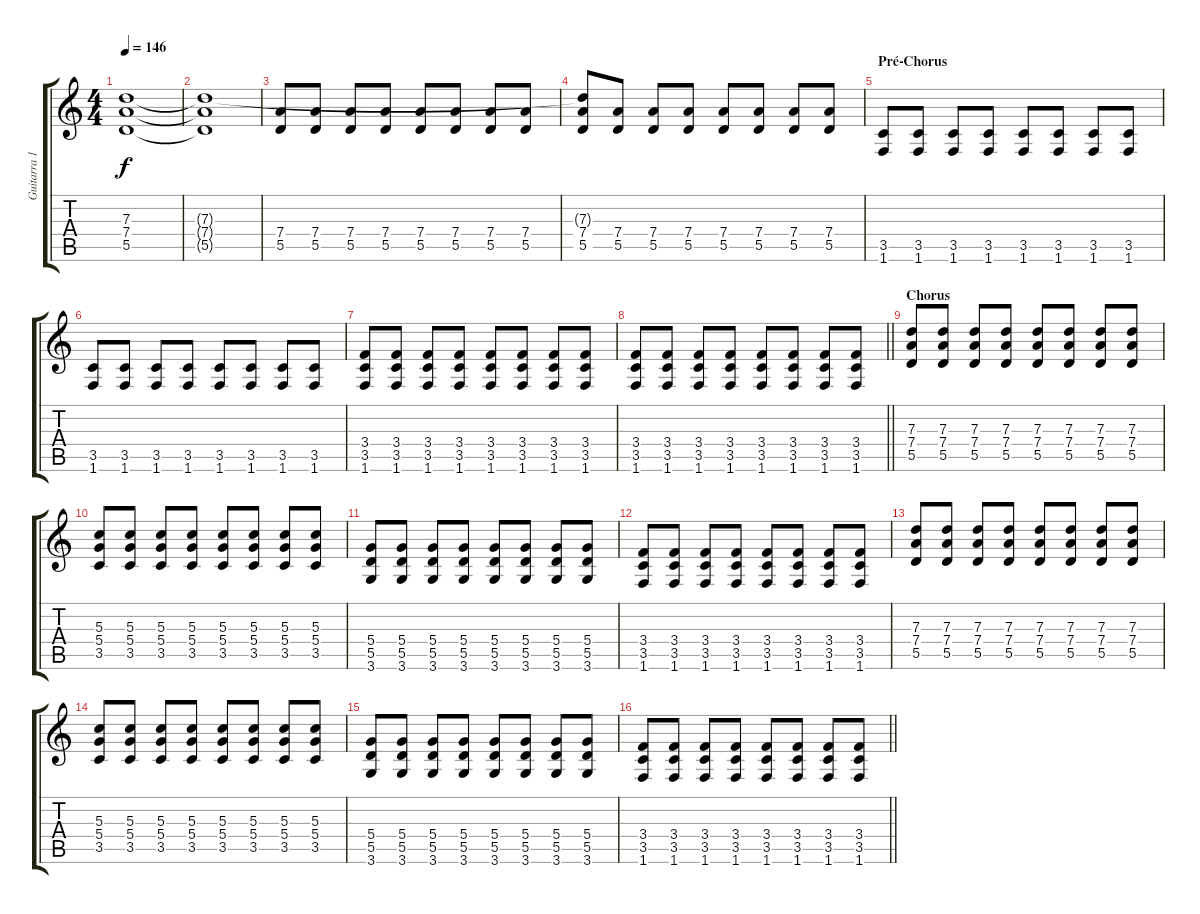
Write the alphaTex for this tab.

\track ("Guitarra 1 - Mathias" "Guitarra 1") {instrument overdrivenguitar}
\staff {score tabs}
\tuning (E4 B3 G3 D3 A2 E2) {hide}
\ts (4 4)
\tempo 146
\clef g2
\ks c
(7.3 7.4 5.5).1{dy f} |
(7.3{t} 7.4{t} 5.5{t}).1 |
(7.4 5.5).8 (7.4 5.5).8 (7.4 5.5).8 (7.4 5.5).8 (7.4 5.5).8 (7.4 5.5).8 (7.4 5.5).8 (7.4 5.5).8 |
(7.3{t} 7.4 5.5).8 (7.4 5.5).8 (7.4 5.5).8 (7.4 5.5).8 (7.4 5.5).8 (7.4 5.5).8 (7.4 5.5).8 (7.4 5.5).8 |
\section ("" "Pré-Chorus")
(3.5 1.6).8 (3.5 1.6).8 (3.5 1.6).8 (3.5 1.6).8 (3.5 1.6).8 (3.5 1.6).8 (3.5 1.6).8 (3.5 1.6).8 |
(3.5 1.6).8 (3.5 1.6).8 (3.5 1.6).8 (3.5 1.6).8 (3.5 1.6).8 (3.5 1.6).8 (3.5 1.6).8 (3.5 1.6).8 |
(3.4 3.5 1.6).8 (3.4 3.5 1.6).8 (3.4 3.5 1.6).8 (3.4 3.5 1.6).8 (3.4 3.5 1.6).8 (3.4 3.5 1.6).8 (3.4 3.5 1.6).8 (3.4 3.5 1.6).8 |
\barLineRight lightlight
(3.4 3.5 1.6).8 (3.4 3.5 1.6).8 (3.4 3.5 1.6).8 (3.4 3.5 1.6).8 (3.4 3.5 1.6).8 (3.4 3.5 1.6).8 (3.4 3.5 1.6).8 (3.4 3.5 1.6).8 |
\section ("" "Chorus")
(7.3 7.4 5.5).8 (7.3 7.4 5.5).8 (7.3 7.4 5.5).8 (7.3 7.4 5.5).8 (7.3 7.4 5.5).8 (7.3 7.4 5.5).8 (7.3 7.4 5.5).8 (7.3 7.4 5.5).8 |
(5.3 5.4 3.5).8 (5.3 5.4 3.5).8 (5.3 5.4 3.5).8 (5.3 5.4 3.5).8 (5.3 5.4 3.5).8 (5.3 5.4 3.5).8 (5.3 5.4 3.5).8 (5.3 5.4 3.5).8 |
(5.4 5.5 3.6).8 (5.4 5.5 3.6).8 (5.4 5.5 3.6).8 (5.4 5.5 3.6).8 (5.4 5.5 3.6).8 (5.4 5.5 3.6).8 (5.4 5.5 3.6).8 (5.4 5.5 3.6).8 |
(3.4 3.5 1.6).8 (3.4 3.5 1.6).8 (3.4 3.5 1.6).8 (3.4 3.5 1.6).8 (3.4 3.5 1.6).8 (3.4 3.5 1.6).8 (3.4 3.5 1.6).8 (3.4 3.5 1.6).8 |
(7.3 7.4 5.5).8 (7.3 7.4 5.5).8 (7.3 7.4 5.5).8 (7.3 7.4 5.5).8 (7.3 7.4 5.5).8 (7.3 7.4 5.5).8 (7.3 7.4 5.5).8 (7.3 7.4 5.5).8 |
(5.3 5.4 3.5).8 (5.3 5.4 3.5).8 (5.3 5.4 3.5).8 (5.3 5.4 3.5).8 (5.3 5.4 3.5).8 (5.3 5.4 3.5).8 (5.3 5.4 3.5).8 (5.3 5.4 3.5).8 |
(5.4 5.5 3.6).8 (5.4 5.5 3.6).8 (5.4 5.5 3.6).8 (5.4 5.5 3.6).8 (5.4 5.5 3.6).8 (5.4 5.5 3.6).8 (5.4 5.5 3.6).8 (5.4 5.5 3.6).8 |
\barLineRight lightlight
(3.4 3.5 1.6).8 (3.4 3.5 1.6).8 (3.4 3.5 1.6).8 (3.4 3.5 1.6).8 (3.4 3.5 1.6).8 (3.4 3.5 1.6).8 (3.4 3.5 1.6).8 (3.4 3.5 1.6).8
